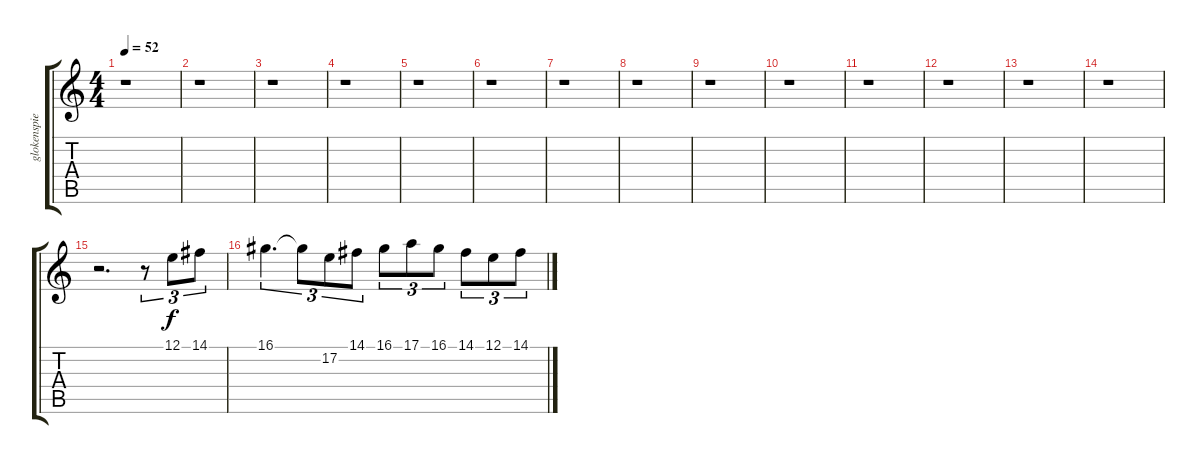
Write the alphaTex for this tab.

\track ("glokenspiel (jonny)" "glokenspie") {instrument glockenspiel}
\staff {score tabs}
\tuning (E4 B3 G3 D3 A2 E2) {hide}
\ts (4 4)
\tempo 52
\clef g2
\ks c
r.1{dy f instrument glockenspiel} |
r.1 |
r.1 |
r.1 |
r.1 |
r.1 |
r.1 |
r.1 |
r.1 |
r.1 |
r.1 |
r.1 |
r.1 |
r.1 |
r.2{d} r.8{tu (3 2)} 12.1.8{tu (3 2)} 14.1.8{tu (3 2)} |
16.1.4{d tu (3 2)} 16.1{t}.8{tu (3 2)} 17.2.8{tu (3 2)} 14.1.8{tu (3 2)} 16.1.8{tu (3 2)} 17.1.8{tu (3 2)} 16.1.8{tu (3 2)} 14.1.8{tu (3 2)} 12.1.8{tu (3 2)} 14.1.8{tu (3 2)}
